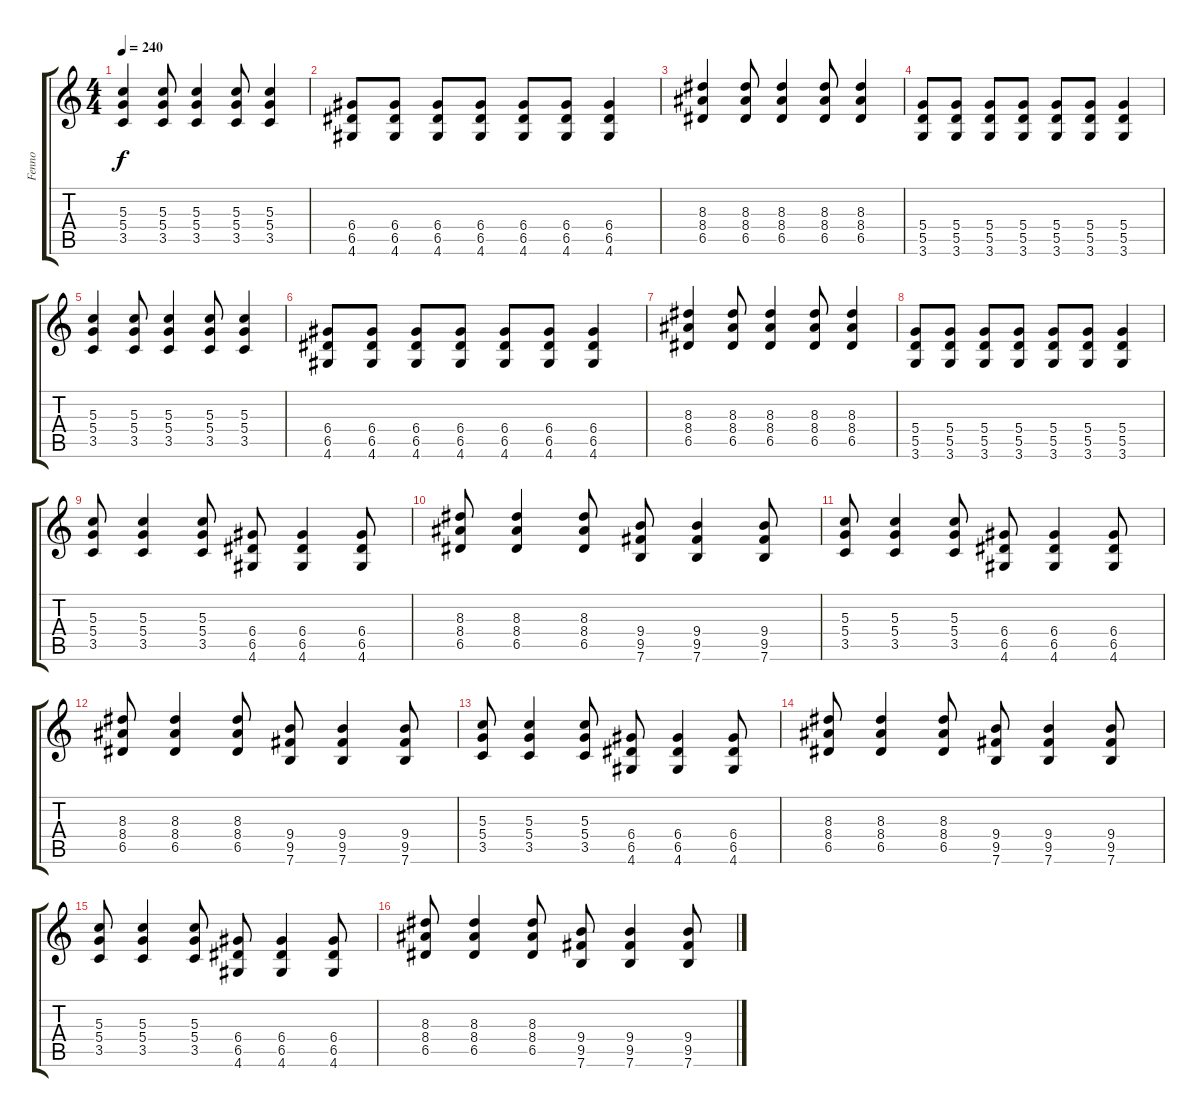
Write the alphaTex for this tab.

\track ("Fenno" "Fenno") {instrument distortionguitar}
\staff {score tabs}
\tuning (E4 B3 G3 D3 A2 E2) {hide}
\ts (4 4)
\tempo 240
\clef g2
\ks c
(5.3 5.4 3.5).4{dy f} (5.3 5.4 3.5).8 (5.3 5.4 3.5).4 (5.3 5.4 3.5).8 (5.3 5.4 3.5).4 |
(6.4 6.5 4.6).8 (6.4 6.5 4.6).8 (6.4 6.5 4.6).8 (6.4 6.5 4.6).8 (6.4 6.5 4.6).8 (6.4 6.5 4.6).8 (6.4 6.5 4.6).4 |
(8.3 8.4 6.5).4 (8.3 8.4 6.5).8 (8.3 8.4 6.5).4 (8.3 8.4 6.5).8 (8.3 8.4 6.5).4 |
(5.4 5.5 3.6).8 (5.4 5.5 3.6).8 (5.4 5.5 3.6).8 (5.4 5.5 3.6).8 (5.4 5.5 3.6).8 (5.4 5.5 3.6).8 (5.4 5.5 3.6).4 |
(5.3 5.4 3.5).4 (5.3 5.4 3.5).8 (5.3 5.4 3.5).4 (5.3 5.4 3.5).8 (5.3 5.4 3.5).4 |
(6.4 6.5 4.6).8 (6.4 6.5 4.6).8 (6.4 6.5 4.6).8 (6.4 6.5 4.6).8 (6.4 6.5 4.6).8 (6.4 6.5 4.6).8 (6.4 6.5 4.6).4 |
(8.3 8.4 6.5).4 (8.3 8.4 6.5).8 (8.3 8.4 6.5).4 (8.3 8.4 6.5).8 (8.3 8.4 6.5).4 |
(5.4 5.5 3.6).8 (5.4 5.5 3.6).8 (5.4 5.5 3.6).8 (5.4 5.5 3.6).8 (5.4 5.5 3.6).8 (5.4 5.5 3.6).8 (5.4 5.5 3.6).4 |
(5.3 5.4 3.5).8 (5.3 5.4 3.5).4 (5.3 5.4 3.5).8 (6.4 6.5 4.6).8 (6.4 6.5 4.6).4 (6.4 6.5 4.6).8 |
(8.3 8.4 6.5).8 (8.3 8.4 6.5).4 (8.3 8.4 6.5).8 (9.4 9.5 7.6).8 (9.4 9.5 7.6).4 (9.4 9.5 7.6).8 |
(5.3 5.4 3.5).8 (5.3 5.4 3.5).4 (5.3 5.4 3.5).8 (6.4 6.5 4.6).8 (6.4 6.5 4.6).4 (6.4 6.5 4.6).8 |
(8.3 8.4 6.5).8 (8.3 8.4 6.5).4 (8.3 8.4 6.5).8 (9.4 9.5 7.6).8 (9.4 9.5 7.6).4 (9.4 9.5 7.6).8 |
(5.3 5.4 3.5).8 (5.3 5.4 3.5).4 (5.3 5.4 3.5).8 (6.4 6.5 4.6).8 (6.4 6.5 4.6).4 (6.4 6.5 4.6).8 |
(8.3 8.4 6.5).8 (8.3 8.4 6.5).4 (8.3 8.4 6.5).8 (9.4 9.5 7.6).8 (9.4 9.5 7.6).4 (9.4 9.5 7.6).8 |
(5.3 5.4 3.5).8 (5.3 5.4 3.5).4 (5.3 5.4 3.5).8 (6.4 6.5 4.6).8 (6.4 6.5 4.6).4 (6.4 6.5 4.6).8 |
(8.3 8.4 6.5).8 (8.3 8.4 6.5).4 (8.3 8.4 6.5).8 (9.4 9.5 7.6).8 (9.4 9.5 7.6).4 (9.4 9.5 7.6).8
